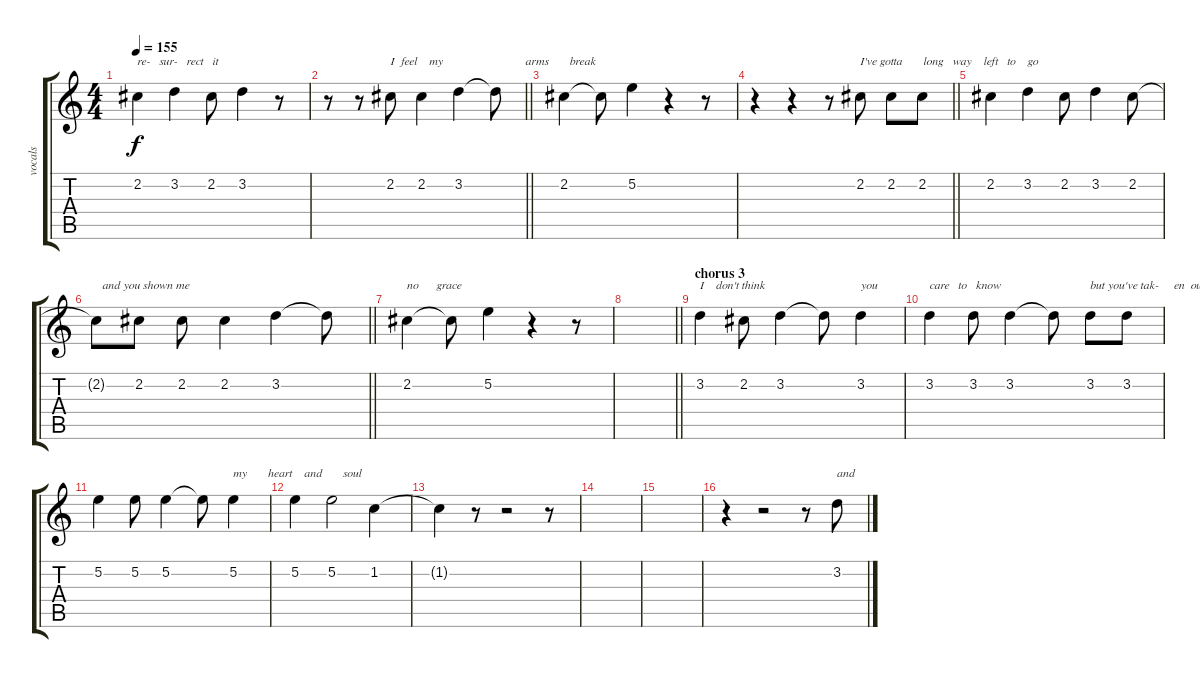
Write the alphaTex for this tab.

\track ("vocals" "vocals") {instrument overdrivenguitar}
\staff {score tabs}
\tuning (E4 B3 G3 D3 A2 E2) {hide}
\ts (4 4)
\tempo 155
\clef g2
\ks c
2.2.4{txt "re-   sur-   rect   it" dy f} 3.2.4 2.2.8 3.2.4 r.8 |
\barLineRight lightlight
r.8 r.8 2.2.8{txt "I  feel    my"} 2.2.4 3.2.4 3.2{t}.8{txt "          arms       break"} |
2.2.4 2.2{t}.8 5.2.4 r.4 r.8 |
\barLineRight lightlight
r.4 r.4 r.8 2.2.8{txt "I've gotta       long   way    left   to    go"} 2.2.8 2.2.8 |
2.2.4 3.2.4 2.2.8 3.2.4 2.2.8 |
\barLineRight lightlight
2.2{t}.8{txt "  and you shown me"} 2.2.8 2.2.8 2.2.4 3.2.4 3.2{t}.8 |
2.2.4{txt "no      grace"} 2.2{t}.8 5.2.4 r.4 r.8 |
\barLineRight lightlight
|
\section ("" "chorus 3")
3.2.4{txt "I    don't think"} 2.2.8 3.2.4 3.2{t}.8 3.2.4{txt "you       "} |
3.2.4{txt "care   to   know"} 3.2.8 3.2.4 3.2{t}.8 3.2.8{txt "but you've tak-     en  out"} 3.2.8 |
5.2.4 5.2.8 5.2.4 5.2{t}.8 5.2.4{txt "my       heart    and       soul"} |
5.2.4 5.2.2 1.2.4 |
1.2{t}.4 r.8 r.2 r.8 |
|
|
r.4 r.2 r.8 3.2.8{txt "and"}
